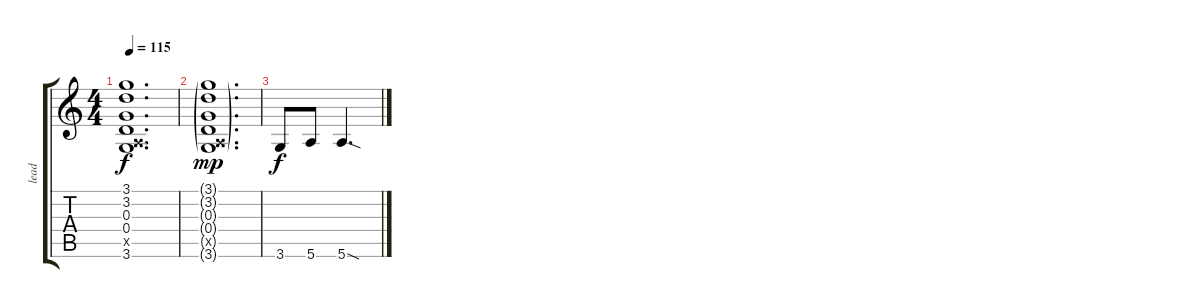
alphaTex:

\track ("lead" "lead") {instrument distortionguitar}
\staff {score tabs}
\tuning (E4 B3 G3 D3 A2 E2) {hide}
\ts (4 4)
\tempo 115
\clef g2
\ks c
(3.1 3.2 0.3 0.4 0.5{x} 3.6).1{d dy f} |
(3.1{g} 3.2{g} 0.3{g} 0.4{g} 0.5{g x} 3.6{g}).1{d dy mp} |
3.6.8{dy f} 5.6.8 5.6{sod}.4{d}
